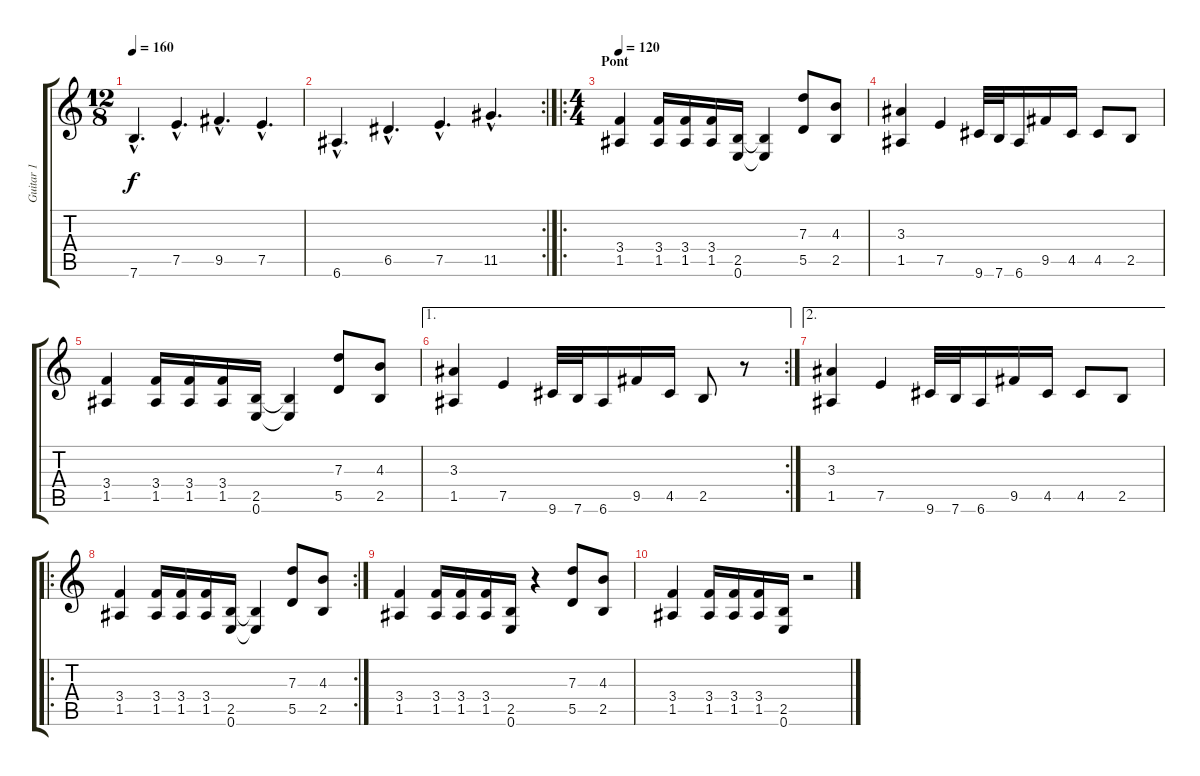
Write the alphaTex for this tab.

\track ("Guitar 1" "Guitar 1") {instrument overdrivenguitar}
\staff {score tabs}
\tuning (E4 B3 G3 D3 A2 E2) {hide}
\ts (12 8)
\tempo 160
\clef g2
\ks c
7.6{hac}.4{d dy f} 7.5{hac}.4{d} 9.5{hac}.4{d} 7.5{hac}.4{d} |
\rc 2
6.6{hac}.4{d} 6.5{hac}.4{d} 7.5{hac}.4{d} 11.5{hac}.4{d} |
\ro
\ts (4 4)
\section ("" "Pont")
\tempo 130
\tempo 120
(3.4 1.5).4 (3.4 1.5).16 (3.4 1.5).16 (3.4 1.5).16 (2.5 0.6).16 (2.5{t} 0.6{t}).4 (7.3 5.5).8 (4.3 2.5).8 |
(3.3 1.5).4 7.5.4 9.6.32 7.6.32 6.6.16 9.5.16 4.5.16 4.5.8 2.5.8 |
(3.4 1.5).4 (3.4 1.5).16 (3.4 1.5).16 (3.4 1.5).16 (2.5 0.6).16 (2.5{t} 0.6{t}).4 (7.3 5.5).8 (4.3 2.5).8 |
\ae 1
\rc 2
(3.3 1.5).4 7.5.4 9.6.32 7.6.32 6.6.16 9.5.16 4.5.16 2.5.8 r.8 |
\ae 2
(3.3 1.5).4 7.5.4 9.6.32 7.6.32 6.6.16 9.5.16 4.5.16 4.5.8 2.5.8 |
\ro
\rc 2
(3.4 1.5).4 (3.4 1.5).16 (3.4 1.5).16 (3.4 1.5).16 (2.5 0.6).16 (2.5{t} 0.6{t}).4 (7.3 5.5).8 (4.3 2.5).8 |
(3.4 1.5).4 (3.4 1.5).16 (3.4 1.5).16 (3.4 1.5).16 (2.5 0.6).16 r.4 (7.3 5.5).8 (4.3 2.5).8 |
(3.4 1.5).4 (3.4 1.5).16 (3.4 1.5).16 (3.4 1.5).16 (2.5 0.6).16 r.2
